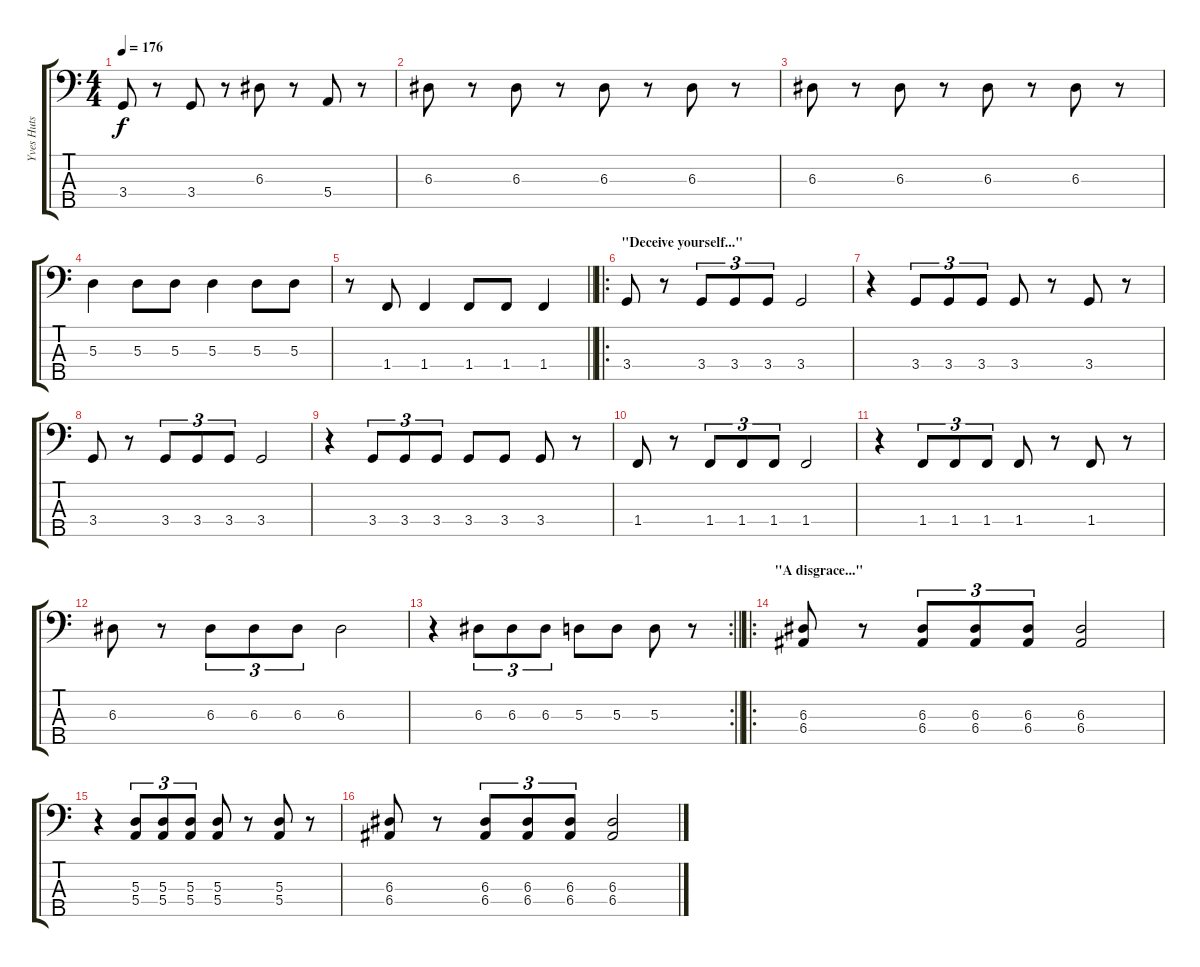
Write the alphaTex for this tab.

\track ("Yves Huts" "Yves Huts") {instrument electricbasspick}
\staff {score tabs}
\tuning (G2 D2 A1 E1 B0) {hide}
\ts (4 4)
\tempo 176
\clef f4
\ks c
3.4.8{dy f} r.8 3.4.8 r.8 6.3.8 r.8 5.4.8 r.8 |
6.3.8 r.8 6.3.8 r.8 6.3.8 r.8 6.3.8 r.8 |
6.3.8 r.8 6.3.8 r.8 6.3.8 r.8 6.3.8 r.8 |
5.3.4 5.3.8 5.3.8 5.3.4 5.3.8 5.3.8 |
\barLineRight lightlight
r.8 1.4.8 1.4.4 1.4.8 1.4.8 1.4.4 |
\ro
\section ("" "\"Deceive yourself...\"")
3.4.8 r.8 3.4.8{tu (3 2)} 3.4.8{tu (3 2)} 3.4.8{tu (3 2)} 3.4.2 |
r.4 3.4.8{tu (3 2)} 3.4.8{tu (3 2)} 3.4.8{tu (3 2)} 3.4.8 r.8 3.4.8 r.8 |
3.4.8 r.8 3.4.8{tu (3 2)} 3.4.8{tu (3 2)} 3.4.8{tu (3 2)} 3.4.2 |
r.4 3.4.8{tu (3 2)} 3.4.8{tu (3 2)} 3.4.8{tu (3 2)} 3.4.8 3.4.8 3.4.8 r.8 |
1.4.8 r.8 1.4.8{tu (3 2)} 1.4.8{tu (3 2)} 1.4.8{tu (3 2)} 1.4.2 |
r.4 1.4.8{tu (3 2)} 1.4.8{tu (3 2)} 1.4.8{tu (3 2)} 1.4.8 r.8 1.4.8 r.8 |
6.3.8 r.8 6.3.8{tu (3 2)} 6.3.8{tu (3 2)} 6.3.8{tu (3 2)} 6.3.2 |
\rc 2
\barLineRight lightlight
r.4 6.3.8{tu (3 2)} 6.3.8{tu (3 2)} 6.3.8{tu (3 2)} 5.3.8 5.3.8 5.3.8 r.8 |
\ro
\section ("" "\"A disgrace...\"")
(6.3 6.4).8 r.8 (6.3 6.4).8{tu (3 2)} (6.3 6.4).8{tu (3 2)} (6.3 6.4).8{tu (3 2)} (6.3 6.4).2 |
r.4 (5.3 5.4).8{tu (3 2)} (5.3 5.4).8{tu (3 2)} (5.3 5.4).8{tu (3 2)} (5.3 5.4).8 r.8 (5.3 5.4).8 r.8 |
(6.3 6.4).8 r.8 (6.3 6.4).8{tu (3 2)} (6.3 6.4).8{tu (3 2)} (6.3 6.4).8{tu (3 2)} (6.3 6.4).2
